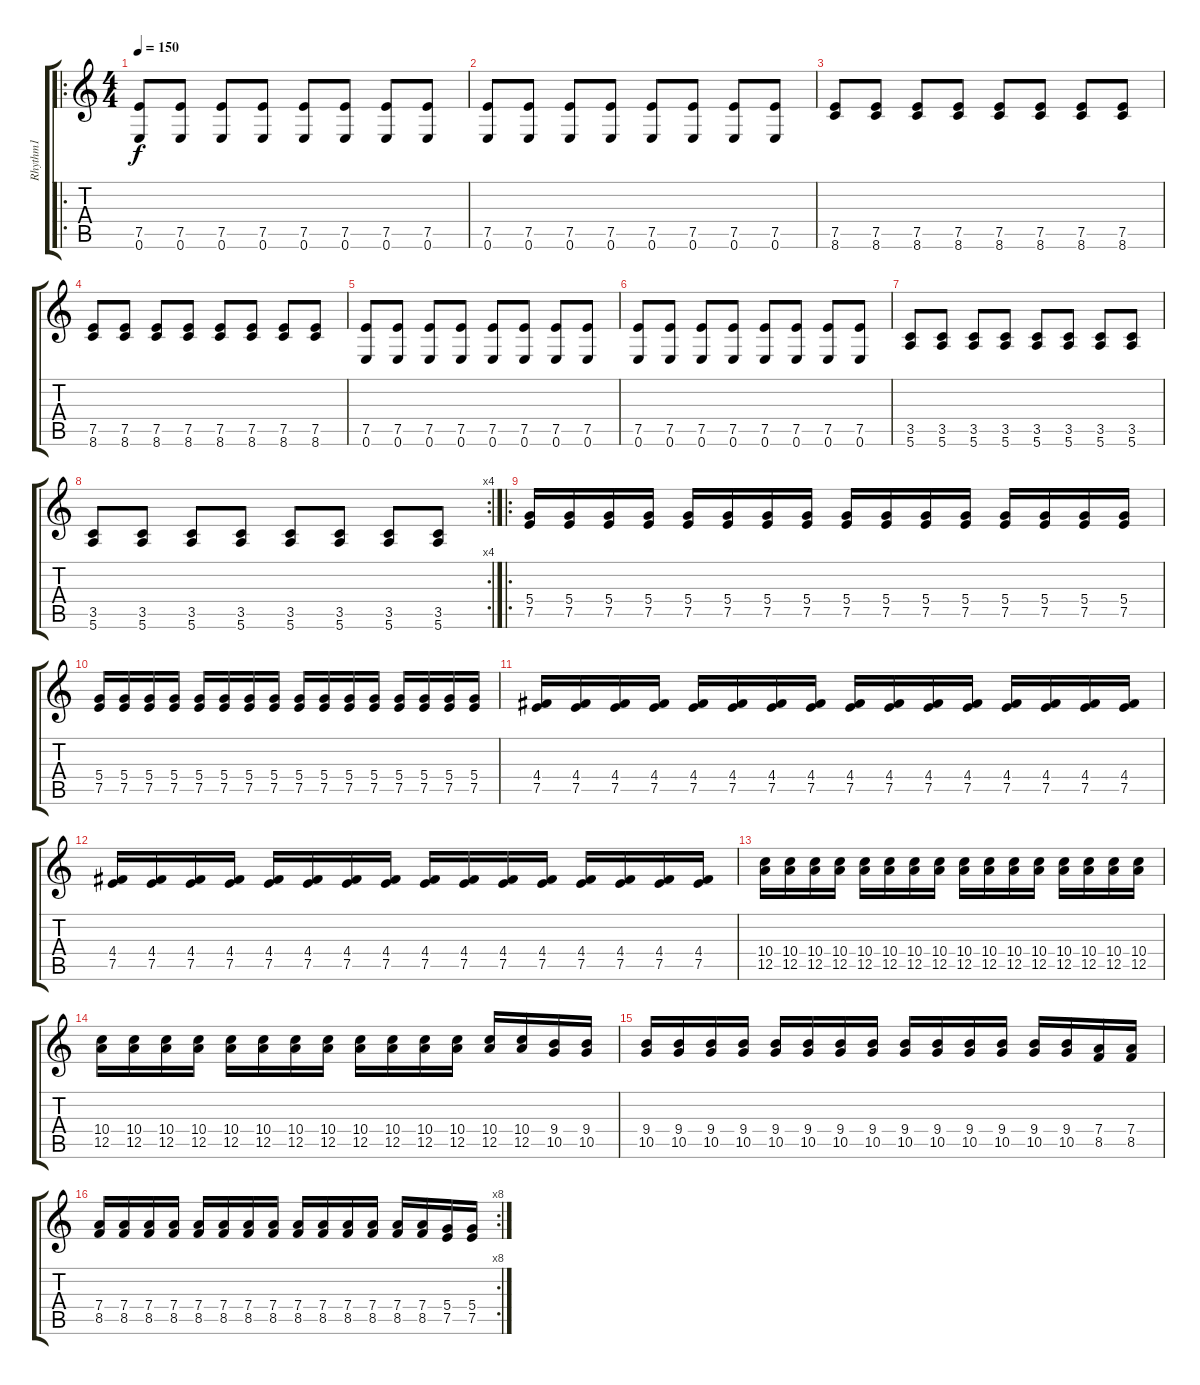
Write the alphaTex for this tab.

\track ("Rhythm1" "Rhythm1") {instrument distortionguitar}
\staff {score tabs}
\tuning (E4 B3 G3 D3 A2 E2) {hide}
\ro
\ts (4 4)
\tempo 150
\clef g2
\ks c
(7.5 0.6).8{dy f} (7.5 0.6).8 (7.5 0.6).8 (7.5 0.6).8 (7.5 0.6).8 (7.5 0.6).8 (7.5 0.6).8 (7.5 0.6).8 |
(7.5 0.6).8 (7.5 0.6).8 (7.5 0.6).8 (7.5 0.6).8 (7.5 0.6).8 (7.5 0.6).8 (7.5 0.6).8 (7.5 0.6).8 |
(7.5 8.6).8 (7.5 8.6).8 (7.5 8.6).8 (7.5 8.6).8 (7.5 8.6).8 (7.5 8.6).8 (7.5 8.6).8 (7.5 8.6).8 |
(7.5 8.6).8 (7.5 8.6).8 (7.5 8.6).8 (7.5 8.6).8 (7.5 8.6).8 (7.5 8.6).8 (7.5 8.6).8 (7.5 8.6).8 |
(7.5 0.6).8 (7.5 0.6).8 (7.5 0.6).8 (7.5 0.6).8 (7.5 0.6).8 (7.5 0.6).8 (7.5 0.6).8 (7.5 0.6).8 |
(7.5 0.6).8 (7.5 0.6).8 (7.5 0.6).8 (7.5 0.6).8 (7.5 0.6).8 (7.5 0.6).8 (7.5 0.6).8 (7.5 0.6).8 |
(3.5 5.6).8 (3.5 5.6).8 (3.5 5.6).8 (3.5 5.6).8 (3.5 5.6).8 (3.5 5.6).8 (3.5 5.6).8 (3.5 5.6).8 |
\rc 4
(3.5 5.6).8 (3.5 5.6).8 (3.5 5.6).8 (3.5 5.6).8 (3.5 5.6).8 (3.5 5.6).8 (3.5 5.6).8 (3.5 5.6).8 |
\ro
(5.4 7.5).16 (5.4 7.5).16 (5.4 7.5).16 (5.4 7.5).16 (5.4 7.5).16 (5.4 7.5).16 (5.4 7.5).16 (5.4 7.5).16 (5.4 7.5).16 (5.4 7.5).16 (5.4 7.5).16 (5.4 7.5).16 (5.4 7.5).16 (5.4 7.5).16 (5.4 7.5).16 (5.4 7.5).16 |
(5.4 7.5).16 (5.4 7.5).16 (5.4 7.5).16 (5.4 7.5).16 (5.4 7.5).16 (5.4 7.5).16 (5.4 7.5).16 (5.4 7.5).16 (5.4 7.5).16 (5.4 7.5).16 (5.4 7.5).16 (5.4 7.5).16 (5.4 7.5).16 (5.4 7.5).16 (5.4 7.5).16 (5.4 7.5).16 |
(4.4 7.5).16 (4.4 7.5).16 (4.4 7.5).16 (4.4 7.5).16 (4.4 7.5).16 (4.4 7.5).16 (4.4 7.5).16 (4.4 7.5).16 (4.4 7.5).16 (4.4 7.5).16 (4.4 7.5).16 (4.4 7.5).16 (4.4 7.5).16 (4.4 7.5).16 (4.4 7.5).16 (4.4 7.5).16 |
(4.4 7.5).16 (4.4 7.5).16 (4.4 7.5).16 (4.4 7.5).16 (4.4 7.5).16 (4.4 7.5).16 (4.4 7.5).16 (4.4 7.5).16 (4.4 7.5).16 (4.4 7.5).16 (4.4 7.5).16 (4.4 7.5).16 (4.4 7.5).16 (4.4 7.5).16 (4.4 7.5).16 (4.4 7.5).16 |
(10.4 12.5).16 (10.4 12.5).16 (10.4 12.5).16 (10.4 12.5).16 (10.4 12.5).16 (10.4 12.5).16 (10.4 12.5).16 (10.4 12.5).16 (10.4 12.5).16 (10.4 12.5).16 (10.4 12.5).16 (10.4 12.5).16 (10.4 12.5).16 (10.4 12.5).16 (10.4 12.5).16 (10.4 12.5).16 |
(10.4 12.5).16 (10.4 12.5).16 (10.4 12.5).16 (10.4 12.5).16 (10.4 12.5).16 (10.4 12.5).16 (10.4 12.5).16 (10.4 12.5).16 (10.4 12.5).16 (10.4 12.5).16 (10.4 12.5).16 (10.4 12.5).16 (10.4 12.5).16 (10.4 12.5).16 (9.4 10.5).16 (9.4 10.5).16 |
(9.4 10.5).16 (9.4 10.5).16 (9.4 10.5).16 (9.4 10.5).16 (9.4 10.5).16 (9.4 10.5).16 (9.4 10.5).16 (9.4 10.5).16 (9.4 10.5).16 (9.4 10.5).16 (9.4 10.5).16 (9.4 10.5).16 (9.4 10.5).16 (9.4 10.5).16 (7.4 8.5).16 (7.4 8.5).16 |
\rc 8
(7.4 8.5).16 (7.4 8.5).16 (7.4 8.5).16 (7.4 8.5).16 (7.4 8.5).16 (7.4 8.5).16 (7.4 8.5).16 (7.4 8.5).16 (7.4 8.5).16 (7.4 8.5).16 (7.4 8.5).16 (7.4 8.5).16 (7.4 8.5).16 (7.4 8.5).16 (5.4 7.5).16 (5.4 7.5).16
